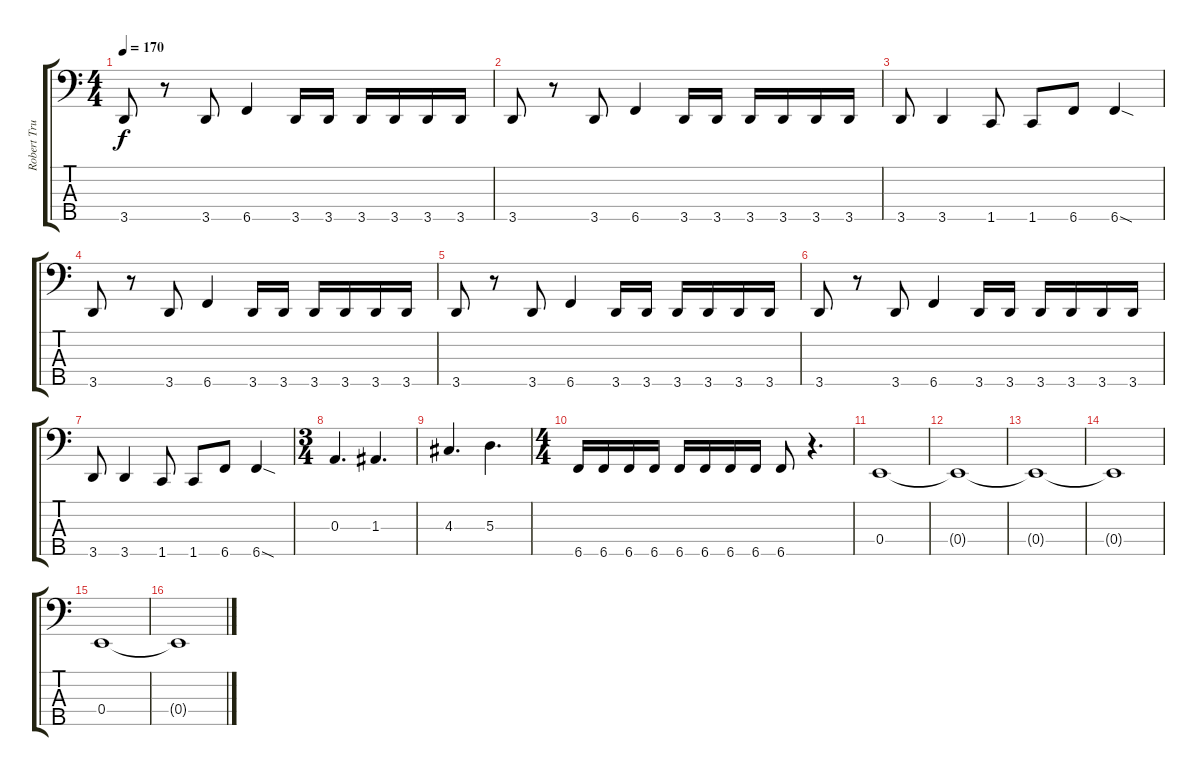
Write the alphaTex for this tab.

\track ("Robert Trujillo" "Robert Tru") {instrument electricbassfinger}
\staff {score tabs}
\tuning (G2 D2 A1 E1 B0) {hide}
\ts (4 4)
\tempo 170
\clef f4
\ks c
3.5.8{dy f} r.8 3.5.8 6.5.4 3.5.16 3.5.16 3.5.16 3.5.16 3.5.16 3.5.16 |
3.5.8 r.8 3.5.8 6.5.4 3.5.16 3.5.16 3.5.16 3.5.16 3.5.16 3.5.16 |
3.5.8 3.5.4 1.5.8 1.5.8 6.5.8 6.5{sod}.4 |
3.5.8 r.8 3.5.8 6.5.4 3.5.16 3.5.16 3.5.16 3.5.16 3.5.16 3.5.16 |
3.5.8 r.8 3.5.8 6.5.4 3.5.16 3.5.16 3.5.16 3.5.16 3.5.16 3.5.16 |
3.5.8 r.8 3.5.8 6.5.4 3.5.16 3.5.16 3.5.16 3.5.16 3.5.16 3.5.16 |
3.5.8 3.5.4 1.5.8 1.5.8 6.5.8 6.5{sod}.4 |
\ts (3 4)
0.3.4{d} 1.3.4{d} |
4.3.4{d} 5.3.4{d} |
\ts (4 4)
6.5.16 6.5.16 6.5.16 6.5.16 6.5.16 6.5.16 6.5.16 6.5.16 6.5.8 r.4{d} |
0.4.1 |
0.4{t}.1 |
0.4{t}.1 |
0.4{t}.1 |
0.4.1 |
0.4{t}.1
